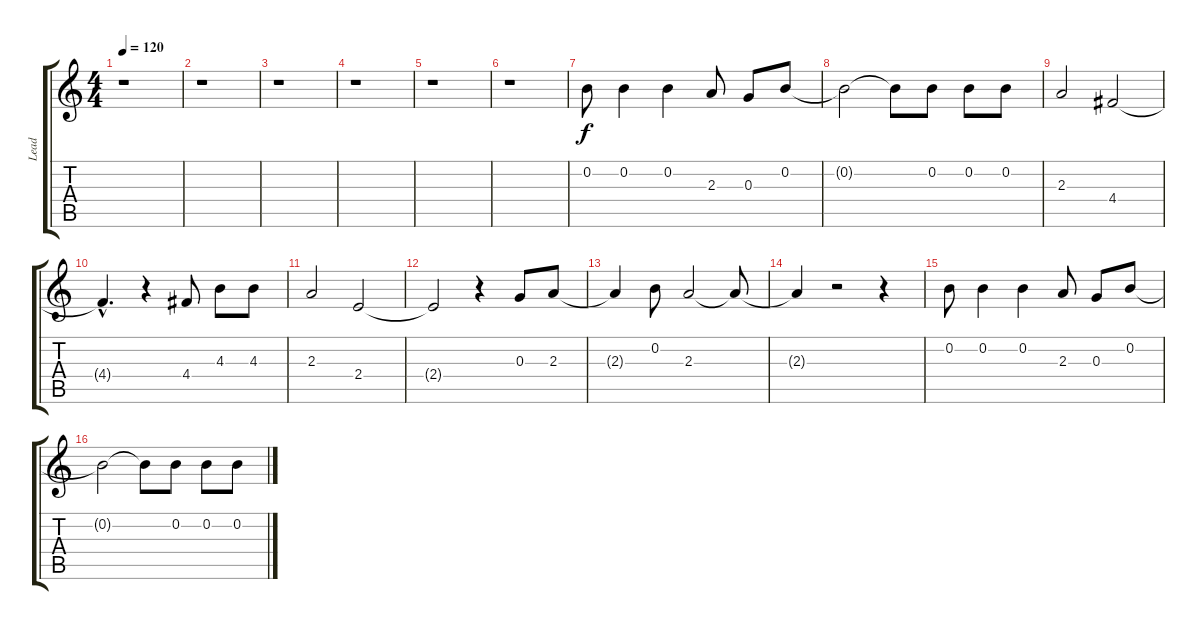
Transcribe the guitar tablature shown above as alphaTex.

\track ("Lead" "Lead") {instrument overdrivenguitar}
\staff {score tabs}
\tuning (E4 B3 G3 D3 A2 E2) {hide}
\ts (4 4)
\tempo 120
\clef g2
\ks c
r.1{dy f} |
r.1 |
r.1 |
r.1 |
r.1 |
r.1 |
0.2.8 0.2.4 0.2.4 2.3.8 0.3.8 0.2.8 |
0.2{t}.2 0.2{t}.8 0.2.8 0.2.8 0.2.8 |
2.3.2 4.4.2 |
4.4{hac t}.4{d} r.4 4.4.8 4.3.8 4.3.8 |
2.3.2 2.4.2 |
2.4{t}.2 r.4 0.3.8 2.3.8 |
2.3{t}.4 0.2.8 2.3.2 2.3{t}.8 |
2.3{t}.4 r.2 r.4 |
0.2.8 0.2.4 0.2.4 2.3.8 0.3.8 0.2.8 |
0.2{t}.2 0.2{t}.8 0.2.8 0.2.8 0.2.8
